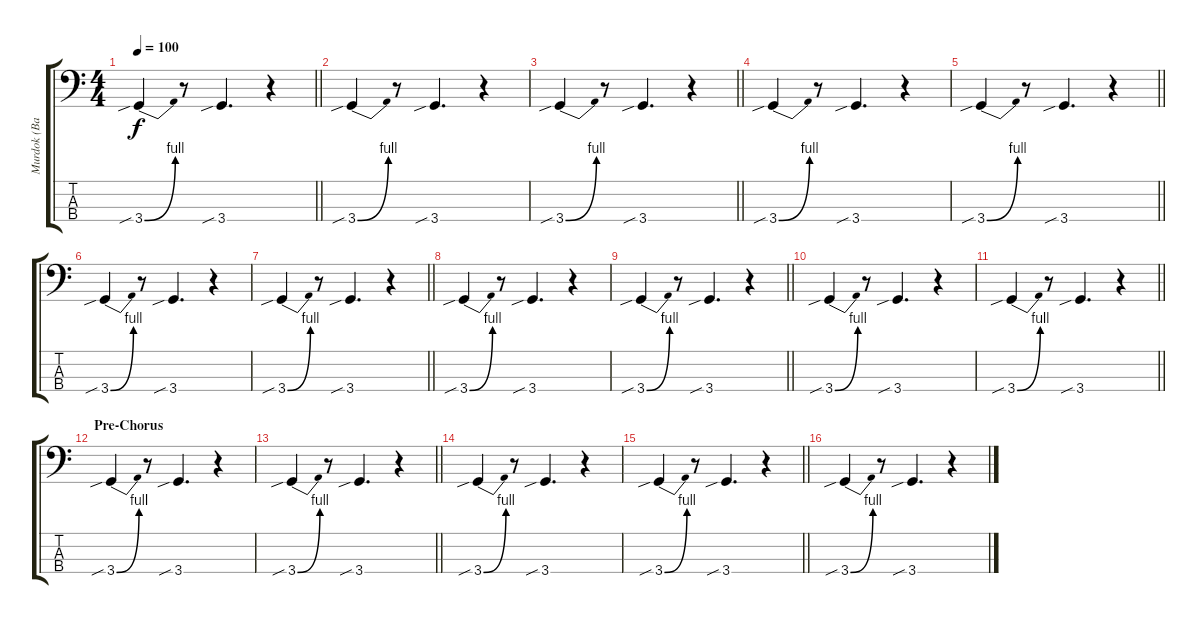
\track ("Murdok (Bass)" "Murdok (Ba") {instrument electricbassfinger}
\staff {score tabs}
\tuning (G2 D2 A1 E1) {hide}
\ts (4 4)
\tempo 100
\clef f4
\barLineRight lightlight
\ks c
3.4{be (bend 0 0 60 4) sib}.4{dy f} r.8 3.4{sib}.4{d} r.4 |
3.4{be (bend 0 0 60 4) sib}.4 r.8 3.4{sib}.4{d} r.4 |
\barLineRight lightlight
3.4{be (bend 0 0 60 4) sib}.4 r.8 3.4{sib}.4{d} r.4 |
3.4{be (bend 0 0 60 4) sib}.4 r.8 3.4{sib}.4{d} r.4 |
\barLineRight lightlight
3.4{be (bend 0 0 60 4) sib}.4 r.8 3.4{sib}.4{d} r.4 |
3.4{be (bend 0 0 60 4) sib}.4 r.8 3.4{sib}.4{d} r.4 |
\barLineRight lightlight
3.4{be (bend 0 0 60 4) sib}.4 r.8 3.4{sib}.4{d} r.4 |
3.4{be (bend 0 0 60 4) sib}.4 r.8 3.4{sib}.4{d} r.4 |
\barLineRight lightlight
3.4{be (bend 0 0 60 4) sib}.4 r.8 3.4{sib}.4{d} r.4 |
3.4{be (bend 0 0 60 4) sib}.4 r.8 3.4{sib}.4{d} r.4 |
\barLineRight lightlight
3.4{be (bend 0 0 60 4) sib}.4 r.8 3.4{sib}.4{d} r.4 |
\section ("" "Pre-Chorus")
3.4{be (bend 0 0 60 4) sib}.4 r.8 3.4{sib}.4{d} r.4 |
\barLineRight lightlight
3.4{be (bend 0 0 60 4) sib}.4 r.8 3.4{sib}.4{d} r.4 |
3.4{be (bend 0 0 60 4) sib}.4 r.8 3.4{sib}.4{d} r.4 |
\barLineRight lightlight
3.4{be (bend 0 0 60 4) sib}.4 r.8 3.4{sib}.4{d} r.4 |
3.4{be (bend 0 0 60 4) sib}.4 r.8 3.4{sib}.4{d} r.4
